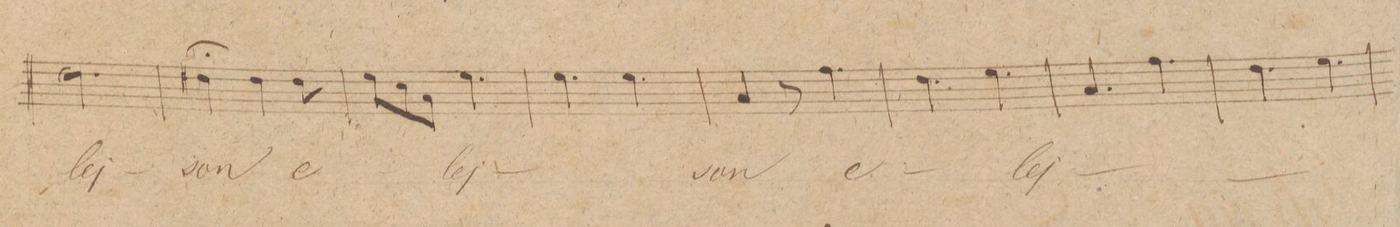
**kern	**text	**dynam
*I"Baſso	*	*
*clefF4	*	*
*k[]	*	*
*M6/8	*	*
2.F\	-lej-	.
=80	=80	=80
4.F#X;\	-son	.
4F#\	.	.
8F#\	e-	.
=81	=81	=81
8G\L	.	.
8E\	.	.
8C\J	.	.
4.G\	-lej-	.
=82	=82	=82
4.G\	.	.
4.G\	.	.
=83	=83	=83
4C/	-son	.
8r	.	.
4.A\	e-	.
=84	=84	=84
4.F\	.	.
4.G\	-lej-	.
=85	=85	=85
4.C/	.	.
4.A\	.	.
=86	=86	=86
4.F\	.	.
4.G\	.	.
=87	=87	=87
*-	*-	*-
